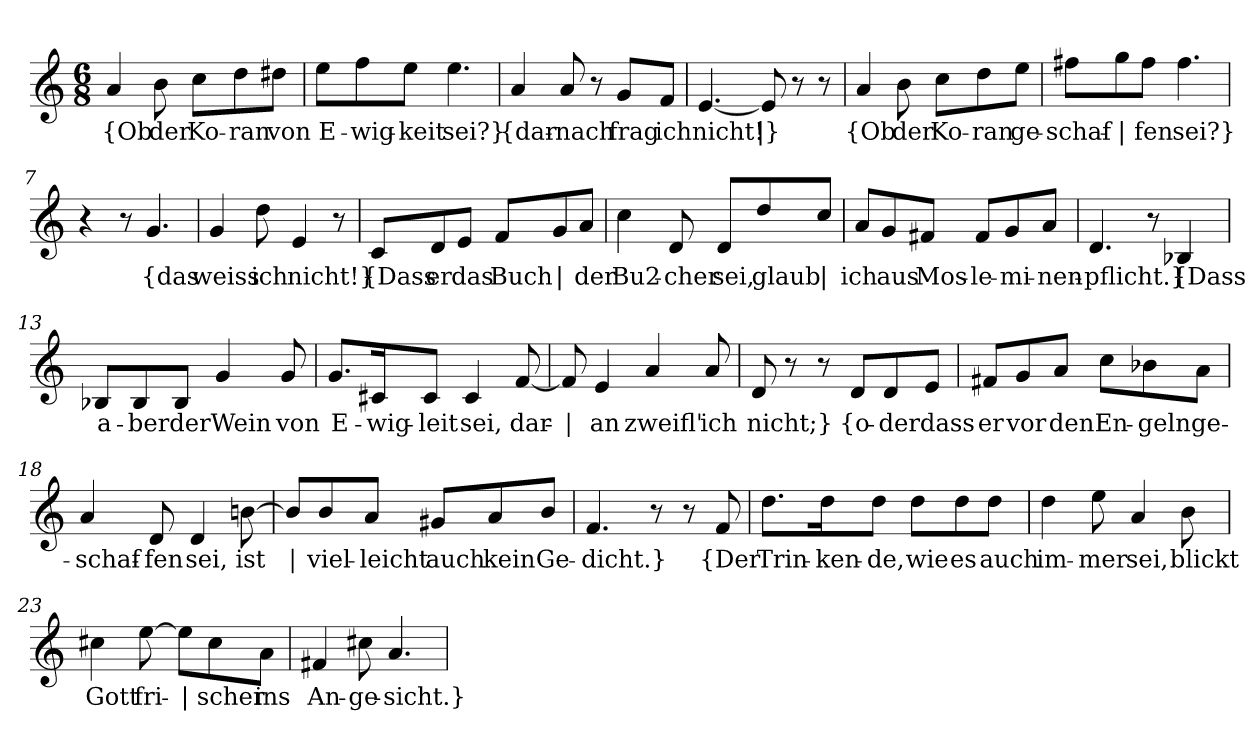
**kern	**text
*part1	*part1
*staff1	*staff1
*clefG2	*
*k[]	*
*M6/8	*
=1	=1
!	!LO:LY:b
4a/	{Ob
!	!LO:LY:b
8b\	der
!	!LO:LY:b
8cc\L	Ko-
!	!LO:LY:b
8dd\	-ran
!	!LO:LY:b
8dd#X\J	von
=2	=2
!	!LO:LY:b
8ee\L	E-
!	!LO:LY:b
8ff\	-wig-
!	!LO:LY:b
8ee\J	-keit
!	!LO:LY:b
4.ee\	sei?}
=3	=3
!	!LO:LY:b
4a/	{dar-
!	!LO:LY:b
8a/	-nach
8r	.
!	!LO:LY:b
8g/L	frag
!	!LO:LY:b
8f/J	ich
=4	=4
!	!LO:LY:b
[4.e/	nicht!
!	!LO:LY:b
8e/]	|}
8r	.
8r	.
=5	=5
!	!LO:LY:b
4a/	{Ob
!	!LO:LY:b
8b\	der
!	!LO:LY:b
8cc\L	Ko-
!	!LO:LY:b
8dd\	-ran
!	!LO:LY:b
8ee\J	ge-
!!LO:LB:g=z
=6	=6
!	!LO:LY:b
8ff#X\L	-schaf-
!	!LO:LY:b
8gg\	|
!	!LO:LY:b
8ff#\J	-fen
!	!LO:LY:b
4.ff#\	sei?}
=7	=7
4r	.
8r	.
!	!LO:LY:b
4.g/	{das
=8	=8
!	!LO:LY:b
4g/	weiss
!	!LO:LY:b
8dd\	ich
!	!LO:LY:b
4e/	nicht!}
8r	.
=9	=9
!	!LO:LY:b
8c/L	{Dass
!	!LO:LY:b
8d/	er
!	!LO:LY:b
8e/J	das
!	!LO:LY:b
8f/L	Buch
!	!LO:LY:b
8g/	|
!	!LO:LY:b
8a/J	der
=10	=10
!	!LO:LY:b
4cc\	Bu2-
!	!LO:LY:b
8d/	-cher
!	!LO:LY:b
8d/L	sei,
!	!LO:LY:b
8dd/	glaub
!	!LO:LY:b
8cc/J	|
!!LO:LB:g=z
=11	=11
!	!LO:LY:b
8a/L	ich
!	!LO:LY:b
8g/	aus
!	!LO:LY:b
8f#X/J	Mos-
!	!LO:LY:b
8f#/L	-le-
!	!LO:LY:b
8g/	-mi-
!	!LO:LY:b
8a/J	-nen-
=12	=12
!	!LO:LY:b
4.d/	-pflicht.}
8r	.
!	!LO:LY:b
4B-X/	{Dass
=13	=13
!	!LO:LY:b
8B-X/L	a-
!	!LO:LY:b
8B-/	-ber
!	!LO:LY:b
8B-/J	der
!	!LO:LY:b
4g/	Wein
!	!LO:LY:b
8g/	von
=14	=14
!	!LO:LY:b
8.g/L	E-
!	!LO:LY:b
16c#X/K	-wig-
!	!LO:LY:b
8c#/J	-leit
!	!LO:LY:b
4c#/	sei,
!	!LO:LY:b
[8f/	dar-
!!LO:LB:g=z
=15	=15
!	!LO:LY:b
8f/]	|
!	!LO:LY:b
4e/	-an
!	!LO:LY:b
4a/	zweifl'
!	!LO:LY:b
8a/	ich
=16	=16
!	!LO:LY:b
8d/	nicht;}
8r	.
8r	.
!	!LO:LY:b
8d/L	{o-
!	!LO:LY:b
8d/	-der
!	!LO:LY:b
8e/J	dass
=17	=17
!	!LO:LY:b
8f#X/L	er
!	!LO:LY:b
8g/	vor
!	!LO:LY:b
8a/J	den
!	!LO:LY:b
8cc\L	En-
!	!LO:LY:b
8b-X\	-geln
!	!LO:LY:b
8a\J	ge-
=18	=18
!	!LO:LY:b
4a/	-schaf-
!	!LO:LY:b
8d/	-fen
!	!LO:LY:b
4d/	sei,
!	!LO:LY:b
[8bn\	ist
!!LO:LB:g=z
=19	=19
!	!LO:LY:b
8bn/L]	|
!	!LO:LY:b
8b/	viel-
!	!LO:LY:b
8a/J	-leicht
!	!LO:LY:b
8g#X/L	auch
!	!LO:LY:b
8a/	kein
!	!LO:LY:b
8b/J	Ge-
=20	=20
!	!LO:LY:b
4.f/	-dicht.}
8r	.
8r	.
!	!LO:LY:b
8f/	{Der
=21	=21
!	!LO:LY:b
8.dd\L	Trin-
!	!LO:LY:b
16dd\K	-ken-
!	!LO:LY:b
8dd\J	-de,
!	!LO:LY:b
8dd\L	wie
!	!LO:LY:b
8dd\	es
!	!LO:LY:b
8dd\J	auch
=22	=22
!	!LO:LY:b
4dd\	im-
!	!LO:LY:b
8ee\	-mer
!	!LO:LY:b
4a/	sei,
!	!LO:LY:b
8b\	blickt
!!LO:LB:g=z
=23	=23
!	!LO:LY:b
4cc#X\	Gott
!	!LO:LY:b
[8ee\	fri-
!	!LO:LY:b
8ee\L]	|
!	!LO:LY:b
8cc#\	-scher
!	!LO:LY:b
8a\J	ins
=24	=24
!	!LO:LY:b
4f#X/	An-
!	!LO:LY:b
8cc#X\	-ge-
!	!LO:LY:b
4.a/	-sicht.}
=	=
*-	*-
